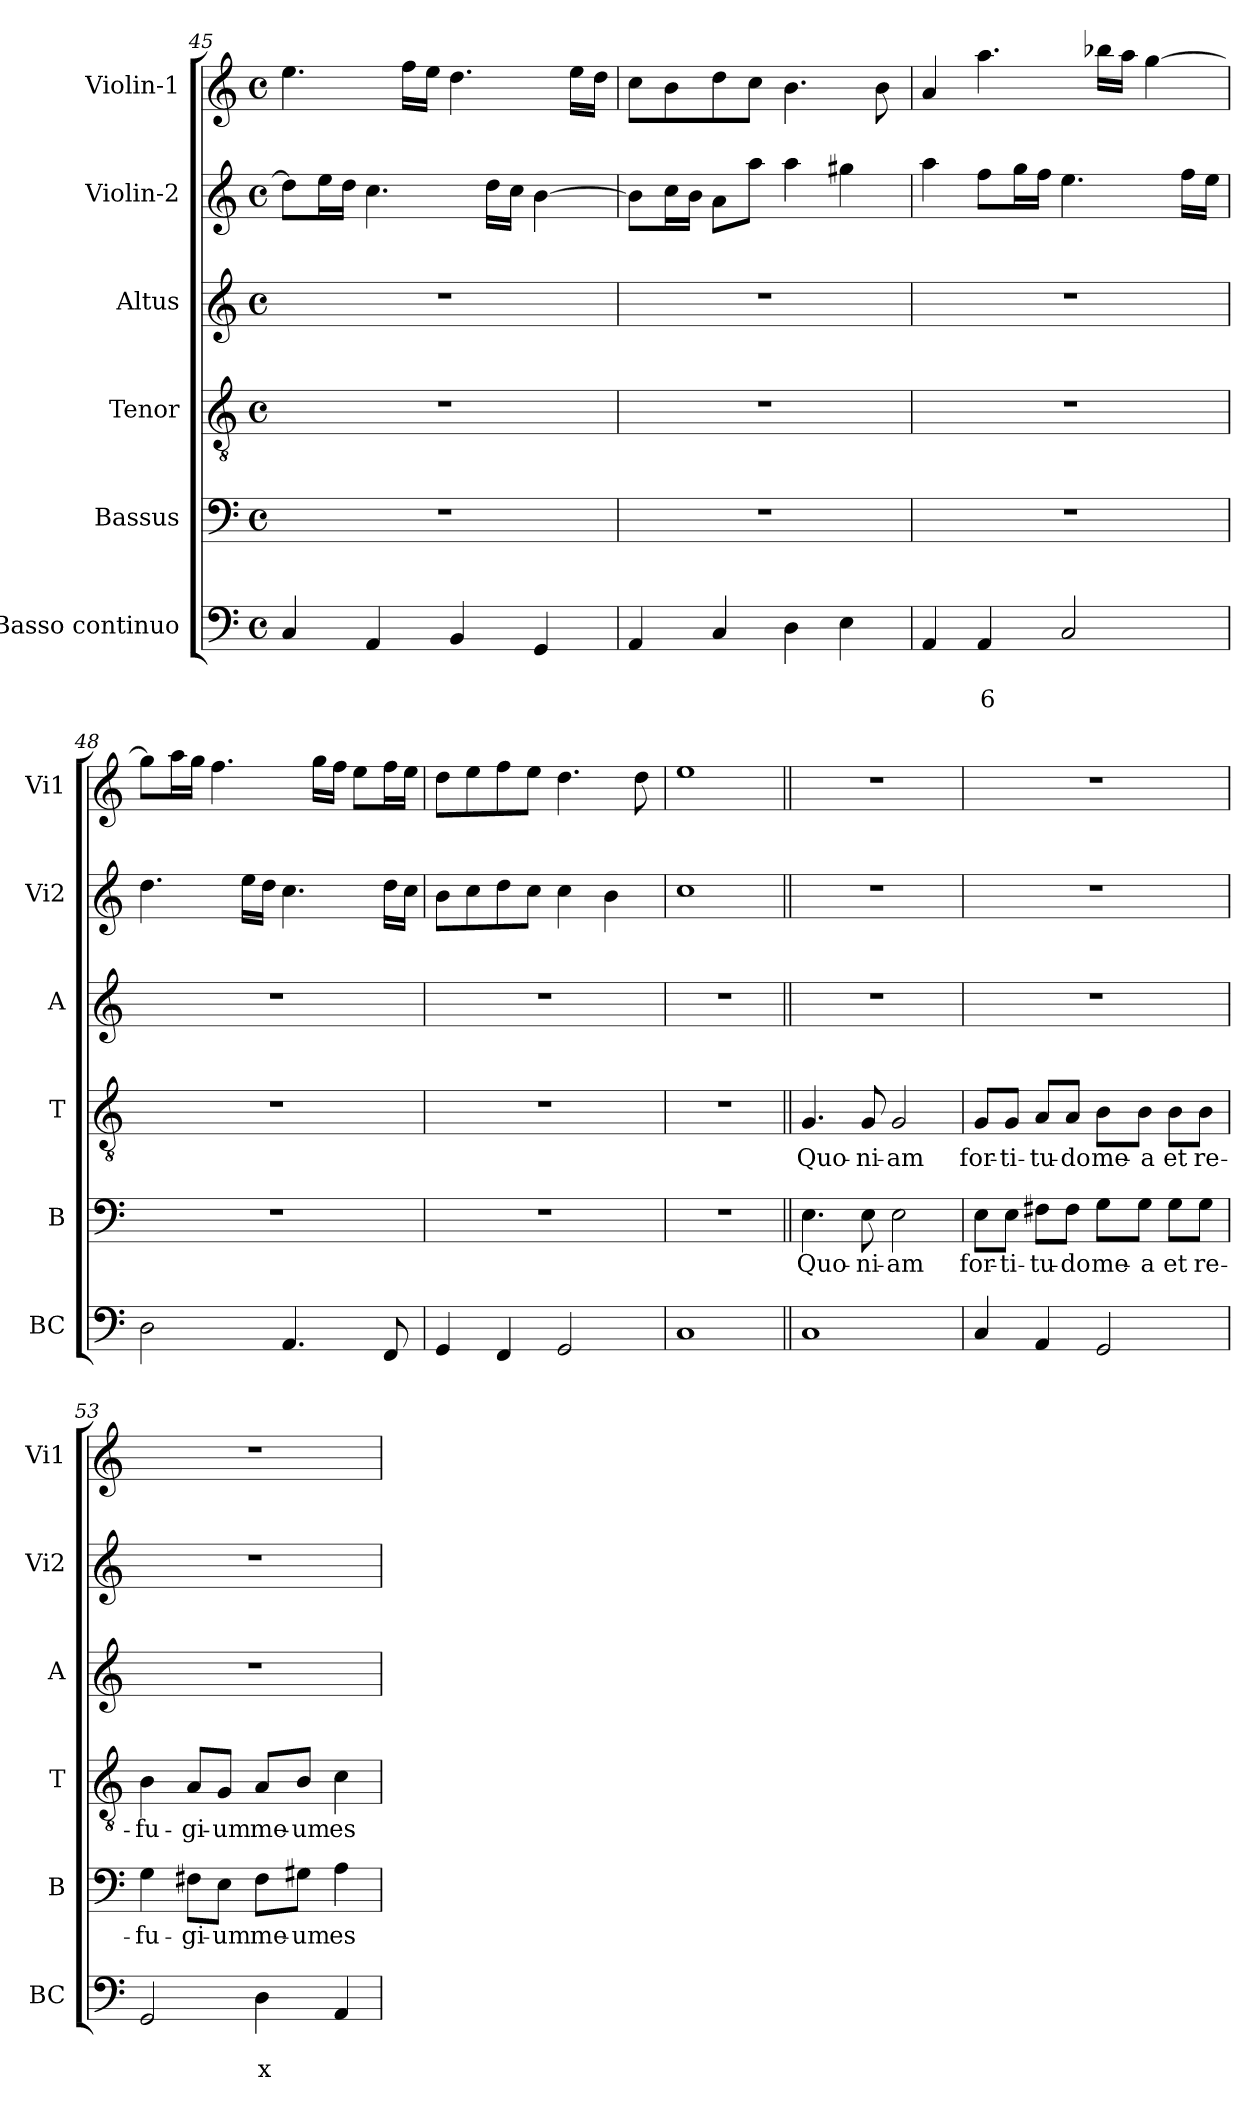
**kern	**text	**text	**kern	**text	**kern	**text	**kern	**kern	**kern
*part6	*part6	*part6	*part5	*part5	*part4	*part4	*part3	*part2	*part1
*staff6	*staff6	*staff6	*staff5	*staff5	*staff4	*staff4	*staff3	*staff2	*staff1
*I"Basso continuo	*	*	*I"Bassus	*	*I"Tenor	*	*I"Altus	*I"Violin-2	*I"Violin-1
*I'BC	*	*	*I'B	*	*I'T	*	*I'A	*I'Vi2	*I'Vi1
*clefF4	*	*	*clefF4	*	*clefGv2	*	*clefG2	*clefG2	*clefG2
*k[]	*	*	*k[]	*	*k[]	*	*k[]	*k[]	*k[]
*C:	*	*	*C:	*	*C:	*	*C:	*C:	*C:
*M4/4	*	*	*M4/4	*	*M4/4	*	*M4/4	*M4/4	*M4/4
*met(c)	*	*	*met(c)	*	*met(c)	*	*met(c)	*met(c)	*met(c)
=45	=45	=45	=45	=45	=45	=45	=45	=45	=45
4C/	.	.	1r	.	1r	.	1r	8dd\L]	4.ee\
.	.	.	.	.	.	.	.	16ee\L	.
.	.	.	.	.	.	.	.	16dd\JJ	.
4AA/	.	.	.	.	.	.	.	4.cc\	.
.	.	.	.	.	.	.	.	.	16ff\LL
.	.	.	.	.	.	.	.	.	16ee\JJ
4BB/	.	.	.	.	.	.	.	.	4.dd\
.	.	.	.	.	.	.	.	16dd\LL	.
.	.	.	.	.	.	.	.	16cc\JJ	.
4GG/	.	.	.	.	.	.	.	[4b\	.
.	.	.	.	.	.	.	.	.	16ee\LL
.	.	.	.	.	.	.	.	.	16dd\JJ
=46	=46	=46	=46	=46	=46	=46	=46	=46	=46
4AA/	.	.	1r	.	1r	.	1r	8b\L]	8cc\L
.	.	.	.	.	.	.	.	16cc\L	8b\
.	.	.	.	.	.	.	.	16b\JJ	.
4C/	.	.	.	.	.	.	.	8a\L	8dd\
.	.	.	.	.	.	.	.	8aa\J	8cc\J
4D\	.	.	.	.	.	.	.	4aa\	4.b\
4E\	.	.	.	.	.	.	.	4gg#X\	.
.	.	.	.	.	.	.	.	.	8b\
=47	=47	=47	=47	=47	=47	=47	=47	=47	=47
4AA/	.	.	1r	.	1r	.	1r	4aa\	4a/
!	!	!LO:LY:b	!	!	!	!	!	!	!
4AA/	.	6	.	.	.	.	.	8ff\L	4.aa\
.	.	.	.	.	.	.	.	16gg\L	.
.	.	.	.	.	.	.	.	16ff\JJ	.
2C/	.	.	.	.	.	.	.	4.ee\	.
.	.	.	.	.	.	.	.	.	16bb-X\LL
.	.	.	.	.	.	.	.	.	16aa\JJ
.	.	.	.	.	.	.	.	.	[4gg\
.	.	.	.	.	.	.	.	16ff\LL	.
.	.	.	.	.	.	.	.	16ee\JJ	.
=48	=48	=48	=48	=48	=48	=48	=48	=48	=48
2D\	.	.	1r	.	1r	.	1r	4.dd\	8gg\L]
.	.	.	.	.	.	.	.	.	16aa\L
.	.	.	.	.	.	.	.	.	16gg\JJ
.	.	.	.	.	.	.	.	.	4.ff\
.	.	.	.	.	.	.	.	16ee\LL	.
.	.	.	.	.	.	.	.	16dd\JJ	.
4.AA/	.	.	.	.	.	.	.	4.cc\	.
.	.	.	.	.	.	.	.	.	16gg\LL
.	.	.	.	.	.	.	.	.	16ff\JJ
.	.	.	.	.	.	.	.	.	8ee\L
8FF/	.	.	.	.	.	.	.	16dd\LL	16ff\L
.	.	.	.	.	.	.	.	16cc\JJ	16ee\JJ
=49	=49	=49	=49	=49	=49	=49	=49	=49	=49
4GG/	.	.	1r	.	1r	.	1r	8b\L	8dd\L
.	.	.	.	.	.	.	.	8cc\	8ee\
4FF/	.	.	.	.	.	.	.	8dd\	8ff\
.	.	.	.	.	.	.	.	8cc\J	8ee\J
2GG/	.	.	.	.	.	.	.	4cc\	4.dd\
.	.	.	.	.	.	.	.	4b\	.
.	.	.	.	.	.	.	.	.	8dd\
=50	=50	=50	=50	=50	=50	=50	=50	=50	=50
1C	.	.	1r	.	1r	.	1r	1cc	1ee
!!LO:LB:g=z
=51||	=51||	=51||	=51||	=51||	=51||	=51||	=51||	=51||	=51||
!	!	!	!	!LO:LY:b	!	!LO:LY:b	!	!	!
1C	.	.	4.E\	Quo-	4.G/	Quo-	1r	1r	1r
!	!	!	!	!LO:LY:b	!	!LO:LY:b	!	!	!
.	.	.	8E\	-ni-	8G/	-ni-	.	.	.
!	!	!	!	!LO:LY:b	!	!LO:LY:b	!	!	!
.	.	.	2E\	-am	2G/	-am	.	.	.
=52	=52	=52	=52	=52	=52	=52	=52	=52	=52
!	!	!	!	!LO:LY:b	!	!LO:LY:b	!	!	!
4C/	.	.	8E\L	for-	8G/L	for-	1r	1r	1r
!	!	!	!	!LO:LY:b	!	!LO:LY:b	!	!	!
.	.	.	8E\J	-ti-	8G/J	-ti-	.	.	.
!	!	!	!	!LO:LY:b	!	!LO:LY:b	!	!	!
4AA/	.	.	8F#X\L	-tu-	8A/L	-tu-	.	.	.
!	!	!	!	!LO:LY:b	!	!LO:LY:b	!	!	!
.	.	.	8F#\J	-do	8A/J	-do	.	.	.
!	!	!	!	!LO:LY:b	!	!LO:LY:b	!	!	!
2GG/	.	.	8G\L	me-	8B\L	me-	.	.	.
!	!	!	!	!LO:LY:b	!	!LO:LY:b	!	!	!
.	.	.	8G\J	-a	8B\J	-a	.	.	.
!	!	!	!	!LO:LY:b	!	!LO:LY:b	!	!	!
.	.	.	8G\L	et	8B\L	et	.	.	.
!	!	!	!	!LO:LY:b	!	!LO:LY:b	!	!	!
.	.	.	8G\J	re-	8B\J	re-	.	.	.
=53	=53	=53	=53	=53	=53	=53	=53	=53	=53
!	!	!	!	!LO:LY:b	!	!LO:LY:b	!	!	!
2GG/	.	.	4G\	-fu-	4B\	-fu-	1r	1r	1r
!	!	!	!	!LO:LY:b	!	!LO:LY:b	!	!	!
.	.	.	8F#X\L	-gi-	8A/L	-gi-	.	.	.
!	!	!	!	!LO:LY:b	!	!LO:LY:b	!	!	!
.	.	.	8E\J	-um	8G/J	-um	.	.	.
!	!	!LO:LY:b	!	!LO:LY:b	!	!LO:LY:b	!	!	!
4D\	.	x	8F#\L	me-	8A/L	me-	.	.	.
!	!	!	!	!LO:LY:b	!	!LO:LY:b	!	!	!
.	.	.	8G#X\J	-um	8B/J	-um	.	.	.
!	!	!	!	!LO:LY:b	!	!LO:LY:b	!	!	!
4AA/	.	.	4A\	es	4c\	es	.	.	.
=	=	=	=	=	=	=	=	=	=
*-	*-	*-	*-	*-	*-	*-	*-	*-	*-
